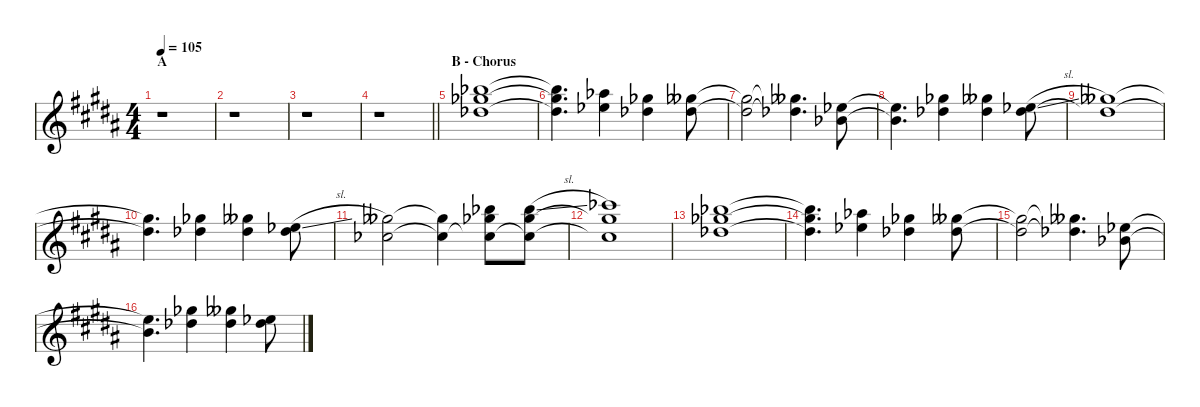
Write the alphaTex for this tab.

\defaultSystemsLayout 4
\hideDynamics
\bracketExtendMode nobrackets
\singleTrackTrackNamePolicy hidden
\multiTrackTrackNamePolicy hidden
\firstSystemTrackNameMode fullname
\firstSystemTrackNameOrientation horizontal
\otherSystemsTrackNameOrientation horizontal
\track ("Voices" "dist.guit.") {instrument distortionguitar}
\staff {score}
\tuning (E4 B3 G3 D3 A2 E2)
\ts (4 4)
\section ("" "A")
\tempo 105
\clef g2
\ks b
r.1{dy f beam Down} |
r.1{beam Down} |
r.1{beam Down} |
\barLineRight lightlight
r.1{beam Down} |
\section ("" "B - Chorus")
(6.1{acc b} 7.2{acc b} 6.3{acc b}).1{beam Down} |
(6.1{t acc b} 7.2{t acc b} 6.3{t acc b}).4{d beam Down} (9.2{acc b} 8.3{acc b}).4{beam Down} (7.2{acc b} 6.3{acc b}).4{beam Down} (6.2{acc bb} 6.3{acc b}).8{beam Down} |
(6.2{t acc bb} 6.3{t acc b}).2{beam Down} (6.2{t acc bb} 6.3{t acc b}).4{d beam Down} (8.3{acc b} 8.4{acc b}).8{beam Down} |
(8.3{t acc b} 8.4{t acc b}).4{d beam Down} (7.2{acc b} 6.3{acc b}).4{beam Down} (6.2{acc bb} 6.3{acc b}).4{beam Down} (4.2{sl acc b} 6.3{acc b}).8{beam Down} |
(6.2{acc bb} 6.3{t acc b}).1{beam Down} |
(6.2{t acc bb} 6.3{t acc b}).4{d beam Down} (7.2{acc b} 6.3{acc b}).4{beam Down} (6.2{acc bb} 6.3{acc b}).4{beam Down} (4.2{sl acc b} 6.3{acc b}).8{beam Down} |
(6.2{acc bb} 4.3{acc b}).2{beam Down} (6.2{t acc bb} 4.3{t acc b}).4{beam Down} (6.1{acc b} 7.2{acc b} 4.3{t acc b}).8{beam Down} (6.1{sl acc b} 7.2{acc b} 4.3{t acc b}).8{beam Down} |
(7.1{acc b} 7.2{t acc b} 4.3{t acc b}).1{beam Down} |
(6.1{acc b} 7.2{acc b} 6.3{acc b}).1{beam Down} |
(6.1{t acc b} 7.2{t acc b} 6.3{t acc b}).4{d beam Down} (9.2{acc b} 8.3{acc b}).4{beam Down} (7.2{acc b} 6.3{acc b}).4{beam Down} (6.2{acc bb} 6.3{acc b}).8{beam Down} |
(6.2{t acc bb} 6.3{t acc b}).2{beam Down} (6.2{t acc bb} 6.3{t acc b}).4{d beam Down} (8.3{acc b} 8.4{acc b}).8{beam Down} |
(8.3{t acc b} 8.4{t acc b}).4{d beam Down} (7.2{acc b} 6.3{acc b}).4{beam Down} (6.2{acc bb} 6.3{acc b}).4{beam Down} (4.2{sl acc b} 6.3{acc b}).8{beam Down}
